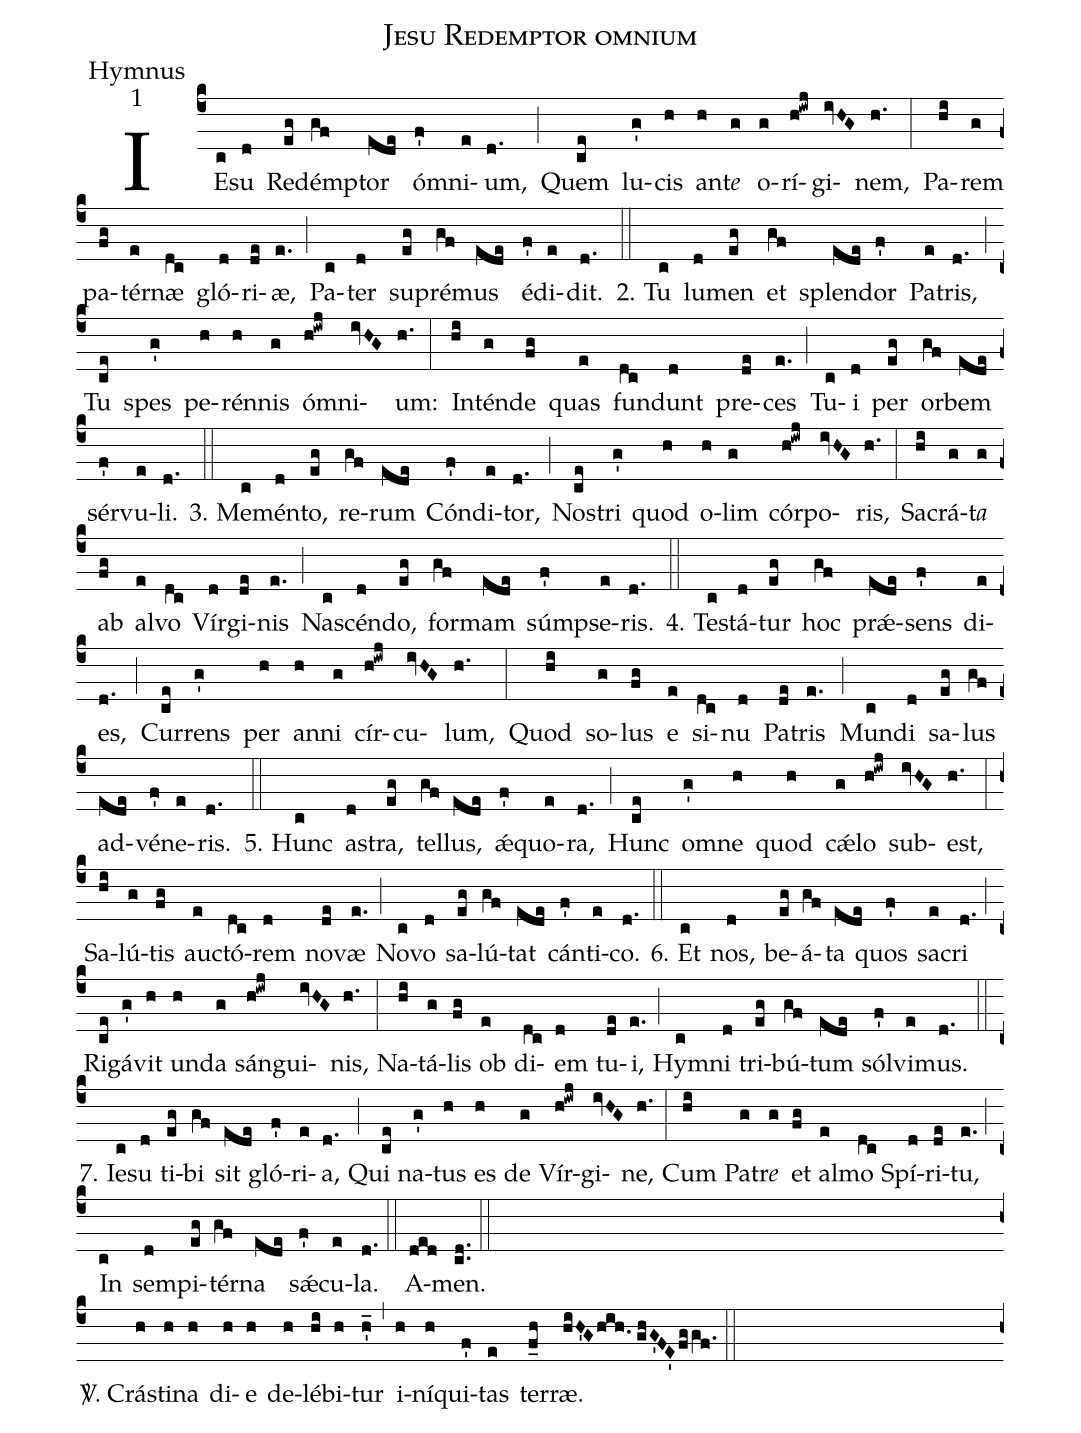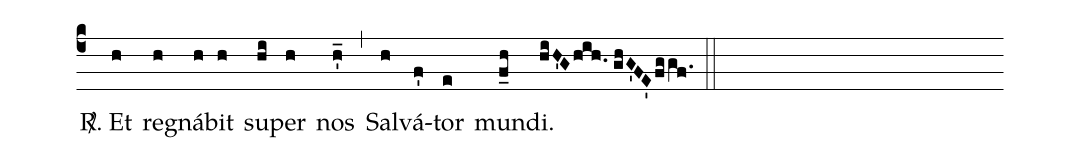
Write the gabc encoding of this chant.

name:Jesu Redemptor omnium;
office-part:Hymnus;
mode:1;
%%
(c4) IE(c)su(d) Re(eg)démp(gf)tor(ede) ó(f')mni(e)um,(d.) (;) Quem(ce) lu(g')cis(h) an(h)t<i>e</i>(g) o(g)rí(h!iwj)gi(ivHG)nem,(h.) (:)
Pa(hi)rem(g) pa(fg)tér(e)næ(dc) gló(d)ri(de)æ,(e.) (;) Pa(c)ter(d) su(eg)pré(gf)mus(ede) é(f')di(e)dit.(d.) (::)

2. T{u}(c) lu(d)men(eg) et(gf) splen(ede)dor(f') Pa(e)tris,(d.) (;) Tu(ce) spes(g') pe(h)rén(h)nis(g) ó(h!iwj)mni(ivHG)um:(h.) (:)
In(hi)tén(g)de(fg) quas(e) fun(dc)dunt(d) pre(de)ces(e.) (;) Tu(c)i(d) per(eg) or(gf)bem(ede) sér(f')vu(e)li.(d.) (::)

3. M{e}(c)mén(d)to,(eg) re(gf)rum(ede) Cón(f')di(e)tor,(d.) (;) Nos(ce)tri(g') quod(h) o(h)lim(g) cór(h!iwj)po(ivHG)ris,(h.) (:)
Sac(hi)rá(g)t<i>a</i>(g) ab(fg) al(e)vo(dc) Vír(d)gi(de)nis(e.) (;) Na(c)scén(d)do,(eg) for(gf)mam(ede) súmp(f')se(e)ris.(d.) (::)

4. T{e}(c)stá(d)tur(eg) hoc(gf) pr<sp>'æ</sp>(ede)sens(f') di(e)es,(d.) (;) Cur(ce)rens(g') per(h) an(h)ni(g) cír(h!iwj)cu(ivHG)lum,(h.) (:)
Quod(hi) so(g)lus(fg) e(e) si(dc)nu(d) Pa(de)tris(e.) (;) Mun(c)di(d) sa(eg)lus(gf) ad(ede)vé(f')ne(e)ris.(d.) (::)

5. H{u}nc(c) a(d)stra,(eg) tel(gf)lus,(ede) <sp>'æ</sp>(f')quo(e)ra,(d.) (;) Hunc(ce) o(g')mne(h) quod(h) c<sp>'æ</sp>(g)lo(h!iwj) sub(ivHG)est,(h.) (:)
Sa(hi)lú(g)tis(fg) auc(e)tó(dc)rem(d) no(de)væ(e.) (;) No(c)vo(d) sa(eg)lú(gf)tat(ede) cán(f')ti(e)co.(d.) (::)

6. {E}t(c) nos,(d) be(eg)á(gf)ta(ede) quos(f') sa(e)cri(d.) (;) Ri(ce)gá(g')vit(h) un(h)da(g) sán(h!iwj)gui(ivHG)nis,(h.) (:)
Na(hi)tá(g)lis(fg) ob(e) di(dc)em(d) tu(de)i,(e.) (;) Hy(c)mni(d) tri(eg)bú(gf)tum(ede) sól(f')vi(e)mus.(d.) (::)

7. I{e}(c)su(d) ti(eg)bi(gf) sit(ede) gló(f')ri(e)a,(d.) (;) Qui(ce) na(g')tus(h) es(h) de(g) Vír(h!iwj)gi(ivHG)ne,(h.) (:)
Cum(hi) Pa(g)tr<i>e</i>(g) et(fg) al(e)mo(dc) Spí(d)ri(de)tu,(e.) (;) In(c) sem(d)pi(eg)tér(gf)na(ede) s<sp>'æ</sp>(f')cu(e)la.(d.) (::)

A(ded)men.(cd..) (::Z)

<sp>V/</sp>. Cr{á}(h)sti(h)na(h) di(h)e(h) de(h)lé(hi)bi(h)tur(h_') (,) i(h)ní(h)qui(f')tas(e) ter(f_h)ræ.(hiH'G!/hih.//ghG'FE'!/fggf.) (::Z)

<sp>R/</sp>. {E}t(h) re(h)gná(h)bit(h) su(hi)per(h) nos(h_') (,) Sal(h)vá(f')tor(e) mun(f_h)di.(hiH'G!/hih.//ghG'FE'!/fggf.) (::)
